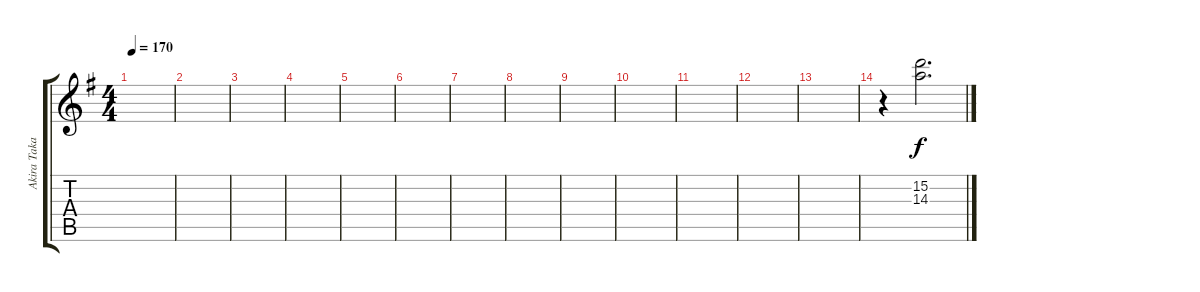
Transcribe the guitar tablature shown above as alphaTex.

\track ("Akira Takasaki Lead 1" "Akira Taka") {instrument distortionguitar}
\staff {score tabs}
\tuning (E4 B3 G3 D3 A2 E2) {hide}
\ts (4 4)
\tempo 170
\clef g2
\ks eminor
|
|
|
|
|
|
|
|
|
|
|
|
|
r.4{volume 0} (15.2 14.3).2{d volume 13}
